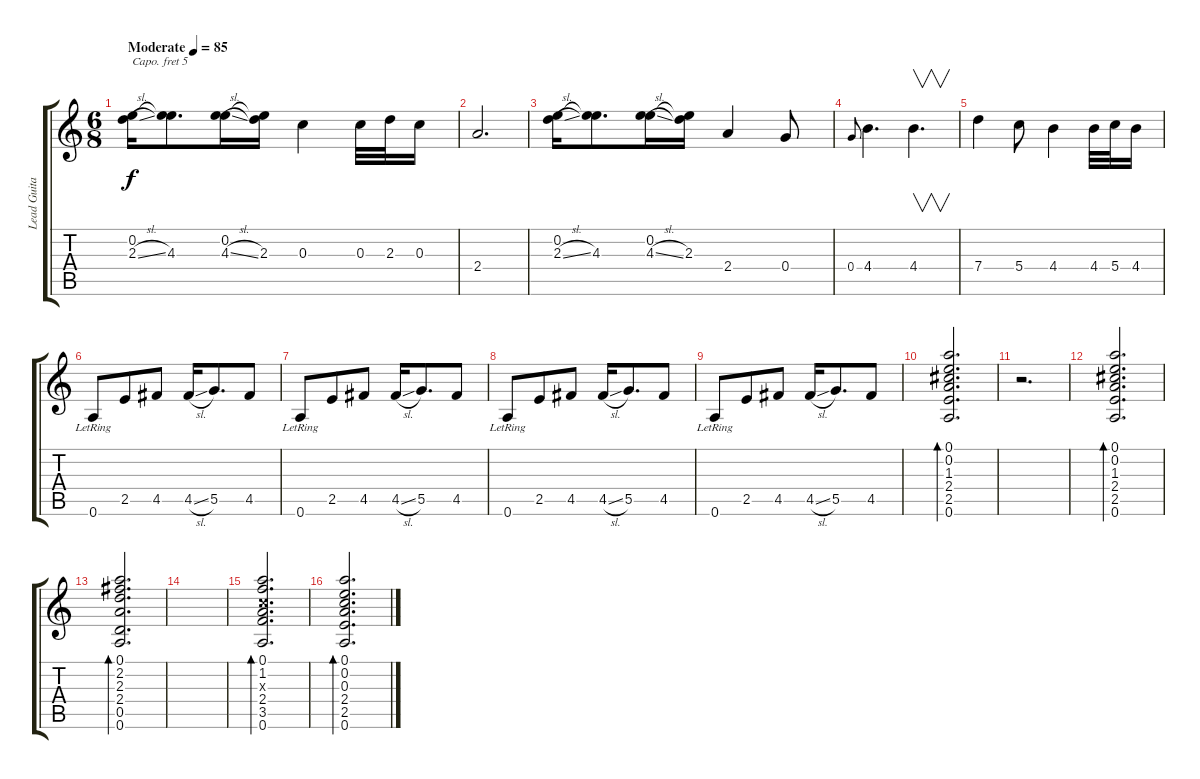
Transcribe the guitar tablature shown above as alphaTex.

\track ("Lead Guitar" "Lead Guita") {instrument electricguitarclean}
\staff {score tabs}
\capo 5
\tuning (E4 B3 G3 D3 A2 E2) {hide}
\ts (6 8)
\tempo (85 "Moderate")
\clef g2
\ks c
(0.2 2.3{sl}).16{dy f instrument electricguitarclean} (0.2{t} 4.3).8{d} (0.2 4.3{sl}).16 (0.2{t} 2.3).16 0.3.4 0.3.32 2.3.32 0.3.16 |
2.4.2{d} |
(0.2 2.3{sl}).16 (0.2{t} 4.3).8{d} (0.2 4.3{sl}).16 (0.2{t} 2.3).16 2.4.4 0.4.8 |
0.4.8{gr onbeat} 4.4.4{d} 4.4.4{v d} |
7.4.4 5.4.8 4.4.4 4.4.32 5.4.32 4.4.16 |
0.6{lr}.8 2.5.8 4.5.8 4.5{sl}.16 5.5.8{d} 4.5.8 |
0.6{lr}.8 2.5.8 4.5.8 4.5{sl}.16 5.5.8{d} 4.5.8 |
0.6{lr}.8 2.5.8 4.5.8 4.5{sl}.16 5.5.8{d} 4.5.8 |
0.6{lr}.8 2.5.8 4.5.8 4.5{sl}.16 5.5.8{d} 4.5.8 |
(0.1 0.2 1.3 2.4 2.5 0.6).2{d bd 30} |
r.2{d} |
(0.1 0.2 1.3 2.4 2.5 0.6).2{d bd 30} |
(0.1 2.2 2.3 2.4 0.5 0.6).2{d bd 30} |
|
(0.1 1.2 0.3{x} 2.4 3.5 0.6).2{d bd 60} |
(0.1 0.2 0.3 2.4 2.5 0.6).2{d bd 30}
